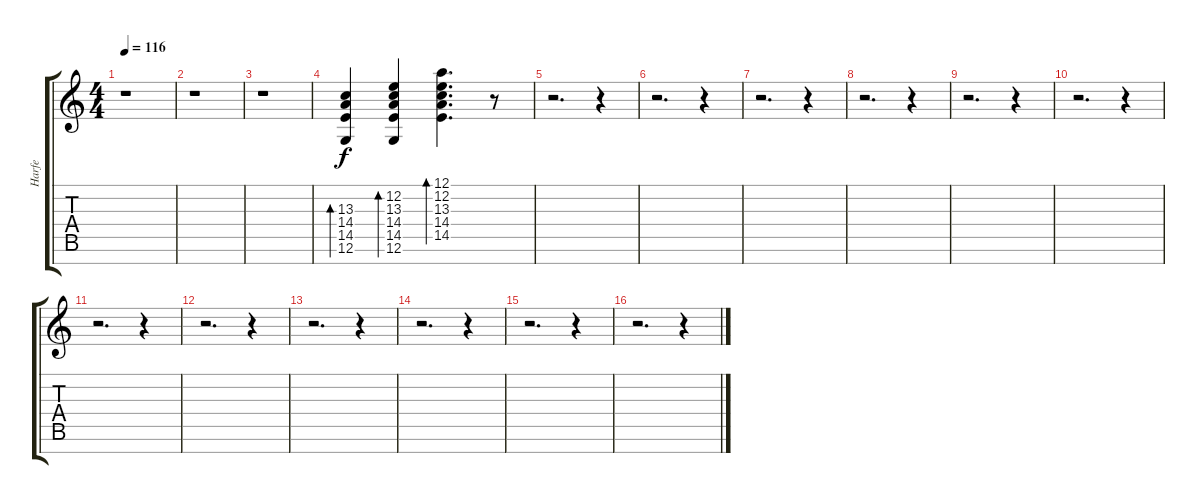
\track ("Harfe" "Harfe") {instrument harpsichord}
\staff {score tabs}
\tuning (A4 E4 B3 G3 D3 G2 E2) {hide}
\ts (4 4)
\tempo 116
\clef g2
\ks c
r.1{dy f instrument harpsichord} |
r.1 |
r.1 |
(13.3 14.4 14.5 12.6).4{bd 480} (12.2 13.3 14.4 14.5 12.6).4{bd 480} (12.1 12.2 13.3 14.4 14.5).4{d bd 480} r.8 |
r.2{d} r.4 |
r.2{d} r.4 |
r.2{d} r.4 |
r.2{d} r.4 |
r.2{d} r.4 |
r.2{d} r.4 |
r.2{d} r.4 |
r.2{d} r.4 |
r.2{d} r.4 |
r.2{d} r.4 |
r.2{d} r.4 |
r.2{d} r.4
